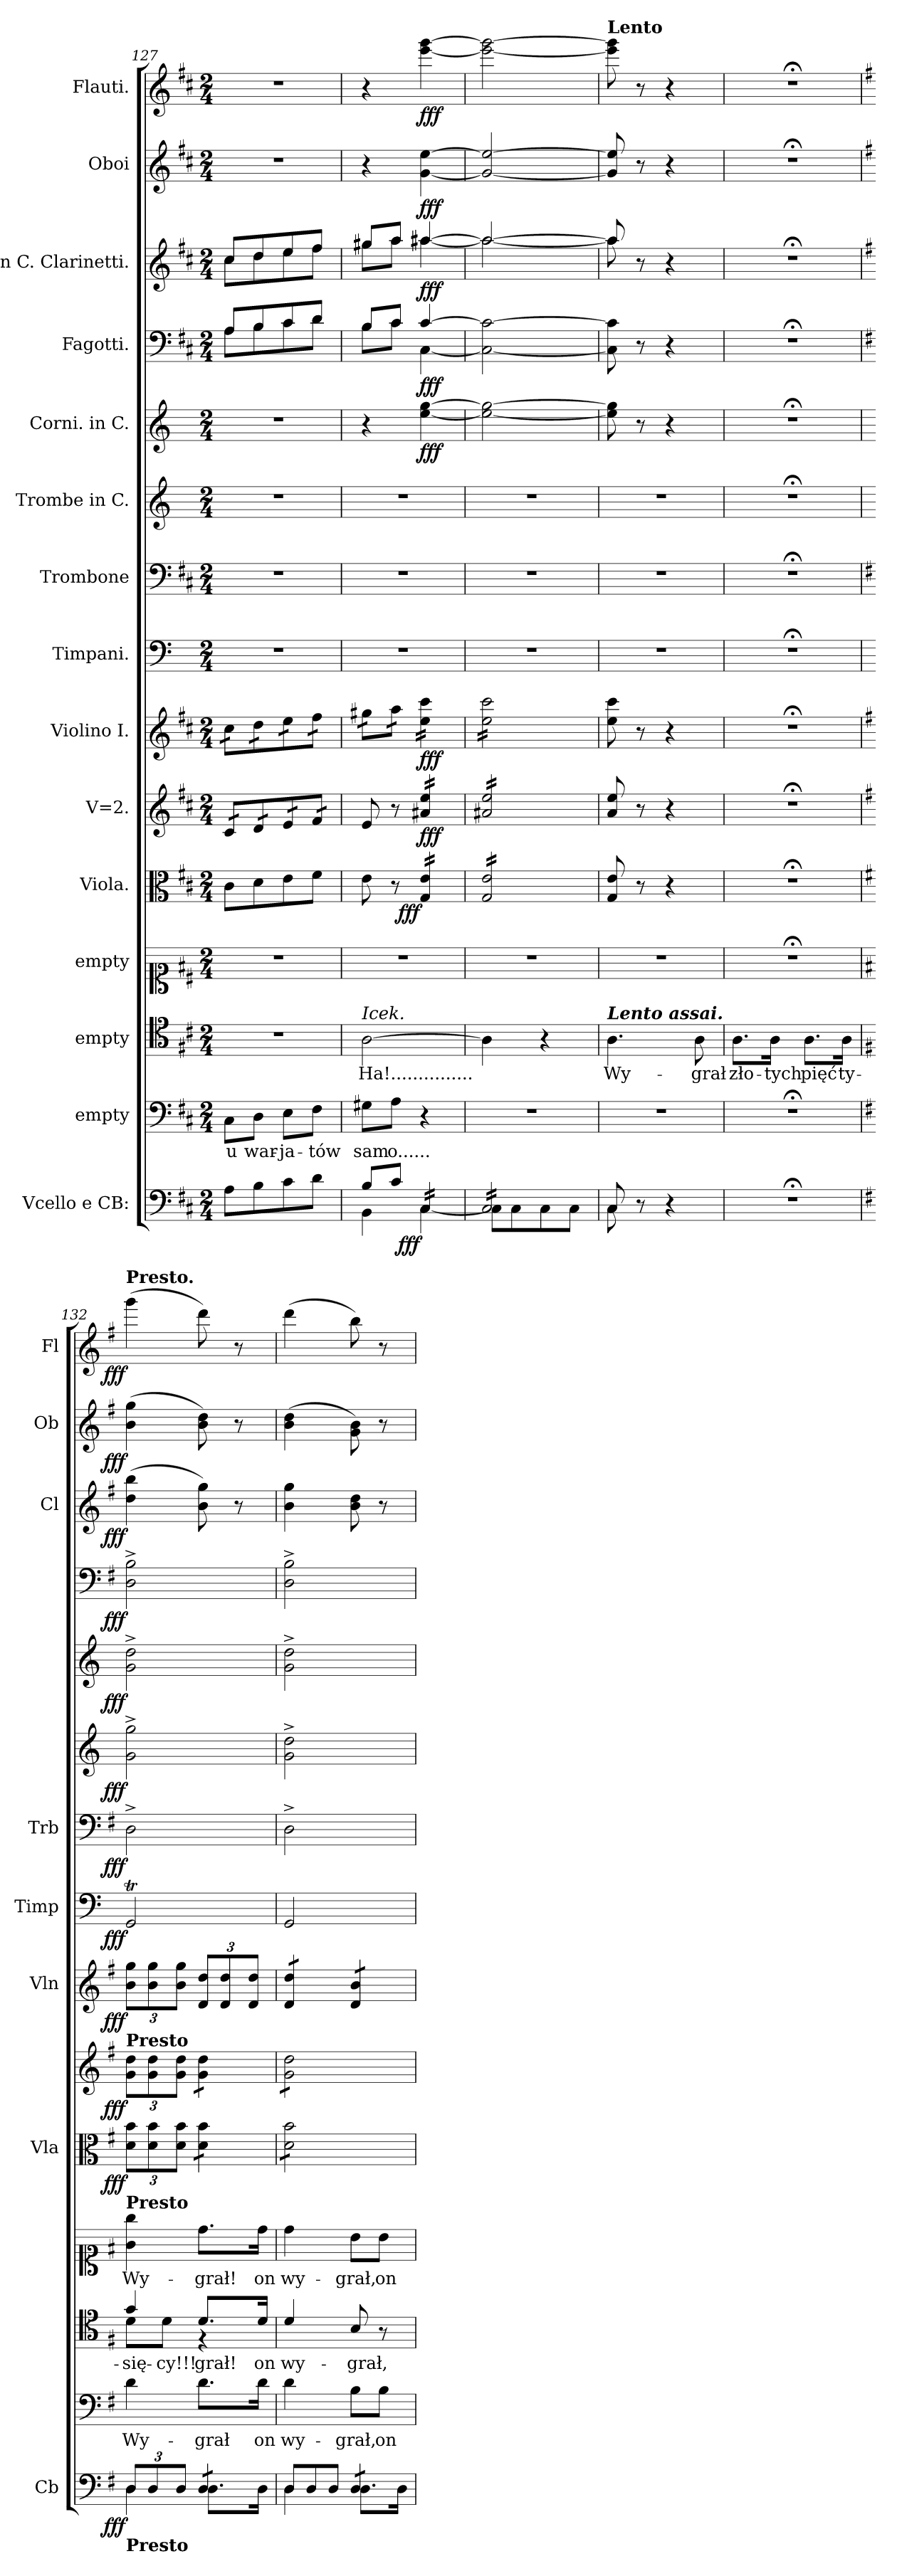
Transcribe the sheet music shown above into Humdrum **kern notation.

**kern	**dynam	**kern	**text	**kern	**text	**kern	**text	**kern	**dynam	**kern	**dynam	**kern	**dynam	**kern	**dynam	**kern	**dynam	**kern	**dynam	**kern	**dynam	**kern	**dynam	**kern	**dynam	**kern	**dynam	**kern	**dynam
*part15	*part15	*part14	*part14	*part13	*part13	*part12	*part12	*part11	*part11	*part10	*part10	*part9	*part9	*part8	*part8	*part7	*part7	*part6	*part6	*part5	*part5	*part4	*part4	*part3	*part3	*part2	*part2	*part1	*part1
*staff15	*staff15	*staff14	*staff14	*staff13	*staff13	*staff12	*staff12	*staff11	*staff11	*staff10	*staff10	*staff9	*staff9	*staff8	*staff8	*staff7	*staff7	*staff6	*staff6	*staff5	*staff5	*staff4	*staff4	*staff3	*staff3	*staff2	*staff2	*staff1	*staff1
*I"Vcello e CB:	*	*I"empty	*	*I"empty	*	*I"empty	*	*I"Viola.	*	*I"V=2.	*	*I"Violino I.	*	*I"Timpani.	*	*I"Trombone	*	*I"Trombe in C.	*	*I"Corni. in C.	*	*I"Fagotti.	*	*I"in C. Clarinetti.	*	*I"Oboi	*	*I"Flauti.	*
*I'Cb	*	*	*	*	*	*	*	*I'Vla	*	*	*	*I'Vln	*	*I'Timp	*	*I'Trb	*	*	*	*	*	*	*	*I'Cl	*	*I'Ob	*	*I'Fl	*
*clefF4	*	*clefF4	*	*clefC4	*	*clefC1	*	*clefC3	*	*clefG2	*	*clefG2	*	*clefF4	*	*clefF4	*	*clefG2	*	*clefG2	*	*clefF4	*	*clefG2	*	*clefG2	*	*clefG2	*
*k[f#c#]	*	*k[f#c#]	*	*k[f#c#]	*	*k[f#c#]	*	*k[f#c#]	*	*k[f#c#]	*	*k[f#c#]	*	*k[]	*	*k[f#c#]	*	*k[]	*	*k[]	*	*k[f#c#]	*	*k[f#c#]	*	*k[f#c#]	*	*k[f#c#]	*
*M2/4	*	*M2/4	*	*M2/4	*	*M2/4	*	*M2/4	*	*M2/4	*	*M2/4	*	*M2/4	*	*M2/4	*	*M2/4	*	*M2/4	*	*M2/4	*	*M2/4	*	*M2/4	*	*M2/4	*
=127	=127	=127	=127	=127	=127	=127	=127	=127	=127	=127	=127	=127	=127	=127	=127	=127	=127	=127	=127	=127	=127	=127	=127	=127	=127	=127	=127	=127	=127
*	*	*	*	*	*	*	*	*	*	*	*	*	*	*	*	*	*	*	*	*	*	*^	*	*^	*	*	*	*	*
*	*	*	*	*	*	*	*	*	*	*tremolo	*	*	*	*	*	*	*	*	*	*	*	*	*	*	*	*	*	*	*	*	*
*	*	*	*	*	*	*	*	*	*	*	*	*tremolo	*	*	*	*	*	*	*	*	*	*	*	*	*	*	*	*	*	*	*
8A\L	.	8C#\L	u	2r	.	2r	.	8c#\L	.	16c#/LL	.	16cc#\LL	.	2r	.	2r	.	2r	.	2r	.	8A/L	8A\L	.	8cc#/L	8cc#\L	.	2r	.	2r	.
.	.	.	.	.	.	.	.	.	.	16c#/	.	16cc#\	.	.	.	.	.	.	.	.	.	.	.	.	.	.	.	.	.	.	.
8B\	.	8D\J	war-	.	.	.	.	8d\	.	16d/	.	16dd\	.	.	.	.	.	.	.	.	.	8B/	8B\	.	8dd/	8dd\	.	.	.	.	.
.	.	.	.	.	.	.	.	.	.	16d/	.	16dd\	.	.	.	.	.	.	.	.	.	.	.	.	.	.	.	.	.	.	.
8c#\	.	8E\L	-ja-	.	.	.	.	8e\	.	16e/	.	16ee\	.	.	.	.	.	.	.	.	.	8c#/	8c#\	.	8ee/	8ee\	.	.	.	.	.
.	.	.	.	.	.	.	.	.	.	16e/	.	16ee\	.	.	.	.	.	.	.	.	.	.	.	.	.	.	.	.	.	.	.
8d\J	.	8F#\J	-tów	.	.	.	.	8f#\J	.	16f#/	.	16ff#\	.	.	.	.	.	.	.	.	.	8d/J	8d\J	.	8ff#/J	8ff#\J	.	.	.	.	.
.	.	.	.	.	.	.	.	.	.	16f#/JJ	.	16ff#\JJ	.	.	.	.	.	.	.	.	.	.	.	.	.	.	.	.	.	.	.
*	*	*	*	*	*	*	*	*	*	*Xtremolo	*	*	*	*	*	*	*	*	*	*	*	*	*	*	*	*	*	*	*	*	*
=128	=128	=128	=128	=128	=128	=128	=128	=128	=128	=128	=128	=128	=128	=128	=128	=128	=128	=128	=128	=128	=128	=128	=128	=128	=128	=128	=128	=128	=128	=128	=128
*^	*	*	*	*	*	*	*	*	*	*	*	*	*	*	*	*	*	*	*	*	*	*	*	*	*	*	*	*	*	*	*
!	!	!	!	!	!LO:TX:a:i:t=Icek.	!	!	!	!	!	!	!	!	!	!	!	!	!	!	!	!	!	!	!	!	!	!	!	!	!	!	!
!	!	!	!	!	!	!LO:LY:i	!	!	!	!	!	!	!	!	!	!	!	!	!	!	!	!	!	!	!	!	!	!	!	!	!	!
8B/L	4BB\	.	8G#X\L	sam	[2A\	Ha!...............	2r	.	8e\	.	8e/	.	16gg#X\LL	.	2r	.	2r	.	2r	.	4r	.	8B/L	8B\L	.	8gg#X/L	8gg#X\L	.	4r	.	4r	.
.	.	.	.	.	.	.	.	.	.	.	.	.	16gg#X\	.	.	.	.	.	.	.	.	.	.	.	.	.	.	.	.	.	.	.
8c#/J	.	.	8A\J	o......	.	.	.	.	8r	.	8r	.	16aa\	.	.	.	.	.	.	.	.	.	8c#/J	8c#\J	.	8aa/J	8aa\J	.	.	.	.	.
.	.	.	.	.	.	.	.	.	.	.	.	.	16aa\JJ	.	.	.	.	.	.	.	.	.	.	.	.	.	.	.	.	.	.	.
!	!	!LO:DY:rj	!	!	!	!	!	!	!	!LO:DY:rj	!	!	!	!	!	!	!	!	!	!	!	!	!	!	!	!	!	!	!	!	!	!
*tremolo	*	*	*	*	*	*	*	*	*	*	*	*	*	*	*	*	*	*	*	*	*	*	*	*	*	*	*	*	*	*	*	*
*	*	*	*	*	*	*	*	*	*tremolo	*	*	*	*	*	*	*	*	*	*	*	*	*	*	*	*	*	*	*	*	*	*	*
*	*	*	*	*	*	*	*	*	*	*	*tremolo	*	*	*	*	*	*	*	*	*	*	*	*	*	*	*	*	*	*	*	*	*
16C#/LL	[4C#\	fff.	4r	.	.	.	.	.	16G/ 16e/LL	fff	16a#X/ 16ee/LL	fff	16ee\ 16ccc#\LL	fff	.	.	.	.	.	.	[4ee\ [4gg\	fff	[4c#/	[4C#\	fff	[4aa#X/	[4aa#X\	fff	[4g\ [4ee\	fff	[4eee\ [4ggg\	fff
16C#/	.	.	.	.	.	.	.	.	16G/ 16e/	.	16a#X/ 16ee/	.	16ee\ 16ccc#\	.	.	.	.	.	.	.	.	.	.	.	.	.	.	.	.	.	.	.
16C#/	.	.	.	.	.	.	.	.	16G/ 16e/	.	16a#X/ 16ee/	.	16ee\ 16ccc#\	.	.	.	.	.	.	.	.	.	.	.	.	.	.	.	.	.	.	.
16C#/JJ	.	.	.	.	.	.	.	.	16G/ 16e/JJ	.	16a#X/ 16ee/JJ	.	16ee\ 16ccc#\JJ	.	.	.	.	.	.	.	.	.	.	.	.	.	.	.	.	.	.	.
*	*	*	*	*	*	*	*	*	*	*	*	*	*	*	*	*	*	*	*	*	*	*	*v	*v	*	*	*	*	*	*	*	*
=129	=129	=129	=129	=129	=129	=129	=129	=129	=129	=129	=129	=129	=129	=129	=129	=129	=129	=129	=129	=129	=129	=129	=129	=129	=129	=129	=129	=129	=129	=129	=129
16C#/LL	8C#\]L	.	2r	.	4A\]	.	2r	.	16G/ 16e/LL	.	16a#X/ 16ee/LL	.	16ee\ 16ccc#\LL	.	2r	.	2r	.	2r	.	2ee_\ 2gg_\	.	2C#_\ 2c#_\	.	2aa#/_	2aa#\_	.	2g_/ 2ee_/	.	2eee_\ 2ggg_\	.
16C#/	.	.	.	.	.	.	.	.	16G/ 16e/	.	16a#X/ 16ee/	.	16ee\ 16ccc#\	.	.	.	.	.	.	.	.	.	.	.	.	.	.	.	.	.	.
16C#/	8C#\	.	.	.	.	.	.	.	16G/ 16e/	.	16a#X/ 16ee/	.	16ee\ 16ccc#\	.	.	.	.	.	.	.	.	.	.	.	.	.	.	.	.	.	.
16C#/	.	.	.	.	.	.	.	.	16G/ 16e/	.	16a#X/ 16ee/	.	16ee\ 16ccc#\	.	.	.	.	.	.	.	.	.	.	.	.	.	.	.	.	.	.
16C#/	8C#\	.	.	.	4r	.	.	.	16G/ 16e/	.	16a#X/ 16ee/	.	16ee\ 16ccc#\	.	.	.	.	.	.	.	.	.	.	.	.	.	.	.	.	.	.
16C#/	.	.	.	.	.	.	.	.	16G/ 16e/	.	16a#X/ 16ee/	.	16ee\ 16ccc#\	.	.	.	.	.	.	.	.	.	.	.	.	.	.	.	.	.	.
16C#/	8C#\J	.	.	.	.	.	.	.	16G/ 16e/	.	16a#X/ 16ee/	.	16ee\ 16ccc#\	.	.	.	.	.	.	.	.	.	.	.	.	.	.	.	.	.	.
16C#/JJ	.	.	.	.	.	.	.	.	16G/ 16e/JJ	.	16a#X/ 16ee/JJ	.	16ee\ 16ccc#\JJ	.	.	.	.	.	.	.	.	.	.	.	.	.	.	.	.	.	.
*	*	*	*	*	*	*	*	*	*	*	*	*	*Xtremolo	*	*	*	*	*	*	*	*	*	*	*	*	*	*	*	*	*	*
*	*	*	*	*	*	*	*	*	*	*	*Xtremolo	*	*	*	*	*	*	*	*	*	*	*	*	*	*	*	*	*	*	*	*
*	*	*	*	*	*	*	*	*	*Xtremolo	*	*	*	*	*	*	*	*	*	*	*	*	*	*	*	*	*	*	*	*	*	*
*Xtremolo	*	*	*	*	*	*	*	*	*	*	*	*	*	*	*	*	*	*	*	*	*	*	*	*	*	*	*	*	*	*	*
=130	=130	=130	=130	=130	=130	=130	=130	=130	=130	=130	=130	=130	=130	=130	=130	=130	=130	=130	=130	=130	=130	=130	=130	=130	=130	=130	=130	=130	=130	=130	=130
!	!	!	!	!	!	!	!	!	!	!	!	!	!	!	!	!	!	!	!	!	!	!	!	!	!	!	!	!	!	!LO:TX:a:B:t=Lento	!
!	!	!	!	!	!LO:TX:a:Bi:t=Lento assai.	!	!	!	!	!	!	!	!	!	!	!	!	!	!	!	!	!	!	!	!	!	!	!	!	!	!
!	!	!	!	!	!	!LO:LY:i	!	!	!	!	!	!	!	!	!	!	!	!	!	!	!	!	!	!	!	!	!	!	!	!	!
8C#/	8C#\	.	2r	.	4.A\	Wy-	2r	.	8G/ 8e/	.	8a/ 8ee/	.	8ee\ 8ccc#\	.	2r	.	2r	.	2r	.	8ee]\ 8gg]\	.	8C#]\ 8c#]\	.	8aa#/]	8aa#\]	.	8g]/ 8ee]/	.	8eee]\ 8ggg]\	.
8r	4.ryy	.	.	.	.	.	.	.	8r	.	8r	.	8r	.	.	.	.	.	.	.	8r	.	8r	.	8r	4.ryy	.	8r	.	8r	.
4r	.	.	.	.	.	.	.	.	4r	.	4r	.	4r	.	.	.	.	.	.	.	4r	.	4r	.	4r	.	.	4r	.	4r	.
!	!	!	!	!	!	!LO:LY:i	!	!	!	!	!	!	!	!	!	!	!	!	!	!	!	!	!	!	!	!	!	!	!	!	!
.	.	.	.	.	8A\	-grał	.	.	.	.	.	.	.	.	.	.	.	.	.	.	.	.	.	.	.	.	.	.	.	.	.
*v	*v	*	*	*	*	*	*	*	*	*	*	*	*	*	*	*	*	*	*	*	*	*	*	*	*v	*v	*	*	*	*	*
=131	=131	=131	=131	=131	=131	=131	=131	=131	=131	=131	=131	=131	=131	=131	=131	=131	=131	=131	=131	=131	=131	=131	=131	=131	=131	=131	=131	=131	=131
!	!	!	!	!	!LO:LY:i	!	!	!	!	!	!	!	!	!	!	!	!	!	!	!	!	!	!	!	!	!	!	!	!
2r;<	.	2r;<	.	8.A\L	zło-	2r;<	.	2r;<	.	2r;<	.	2r;<	.	2r;<	.	2r;<	.	2r;<	.	2r;<	.	2r;<	.	2r;<	.	2r;<	.	2r;<	.
!	!	!	!	!	!LO:LY:i	!	!	!	!	!	!	!	!	!	!	!	!	!	!	!	!	!	!	!	!	!	!	!	!
.	.	.	.	16A\Jk	-tych	.	.	.	.	.	.	.	.	.	.	.	.	.	.	.	.	.	.	.	.	.	.	.	.
!	!	!	!	!	!LO:LY:i	!	!	!	!	!	!	!	!	!	!	!	!	!	!	!	!	!	!	!	!	!	!	!	!
.	.	.	.	8.A\L	pięć	.	.	.	.	.	.	.	.	.	.	.	.	.	.	.	.	.	.	.	.	.	.	.	.
!	!	!	!	!	!LO:LY:i	!	!	!	!	!	!	!	!	!	!	!	!	!	!	!	!	!	!	!	!	!	!	!	!
.	.	.	.	16A\Jk	ty-	.	.	.	.	.	.	.	.	.	.	.	.	.	.	.	.	.	.	.	.	.	.	.	.
=132	=132	=132	=132	=132	=132	=132	=132	=132	=132	=132	=132	=132	=132	=132	=132	=132	=132	=132	=132	=132	=132	=132	=132	=132	=132	=132	=132	=132	=132
*k[f#]	*	*k[f#]	*	*k[f#]	*	*k[f#]	*	*k[f#]	*	*k[f#]	*	*k[f#]	*	*	*	*k[f#]	*	*	*	*	*	*k[f#]	*	*k[f#]	*	*k[f#]	*	*k[f#]	*
*^	*	*	*	*	*	*	*	*	*	*	*	*	*	*	*	*	*	*	*	*	*	*	*	*	*	*	*	*	*
!	!	!	!	!	!	!	!	!	!	!	!	!	!	!	!	!	!	!	!	!	!	!	!	!	!	!	!	!	!LO:TX:a:B:t=Presto.	!
!	!	!	!	!	!	!	!	!	!	!	!LO:TX:a:B:t=Presto	!	!	!	!	!	!	!	!	!	!	!	!	!	!	!	!	!	!	!
!	!	!	!	!	!	!	!LO:TX:a:B:t=Presto	!	!	!	!	!	!	!	!	!	!	!	!	!	!	!	!	!	!	!	!	!	!	!
!	!	!	!	!	!LO:TX:a:i:t=Chór.	!	!	!	!	!	!	!	!	!	!	!	!	!	!	!	!	!	!	!	!	!	!	!	!	!
!LO:TX:b:B:t=Presto	!	!	!	!	!	!	!	!	!	!	!	!	!	!	!	!	!	!	!	!	!	!	!	!	!	!	!	!	!	!
!	!	!LO:DY:rj	!	!	!	!LO:LY:i	!	!	!	!LO:DY:rj	!	!LO:DY:rj	!	!LO:DY:rj	!	!LO:DY:rj	!	!LO:DY:rj	!	!LO:DY:rj	!	!LO:DY:rj	!	!LO:DY:rj	!	!LO:DY:rj	!	!LO:DY:rj	!	!LO:DY:rj
*	*	*	*	*	*^	*	*	*	*	*	*	*	*	*	*	*	*	*	*	*	*	*	*	*	*	*	*	*	*	*
12D/L	4D\	fff	4d\	Wy-	8d\L	4g/	-się-	4g\ 4gg\	Wy-	12d\ 12b\L	fff	12g\ 12dd\L	fff	12b\ 12gg\L	fff	2GGT/	fff	2D^\	fff	2g^\ 2gg^\	fff	2g^\ 2dd^\	fff	2D^\ 2B^\	fff	(4dd\ 4bb\	fff	(4b\ 4gg\	fff	(4ggg\	fff
12D/	.	.	.	.	.	.	.	.	.	12d\ 12b\	.	12g\ 12dd\	.	12b\ 12gg\	.	.	.	.	.	.	.	.	.	.	.	.	.	.	.	.	.
!	!	!	!	!	!	!	!LO:LY:i	!	!	!	!	!	!	!	!	!	!	!	!	!	!	!	!	!	!	!	!	!	!	!	!
.	.	.	.	.	8d\J	.	-cy!!!	.	.	.	.	.	.	.	.	.	.	.	.	.	.	.	.	.	.	.	.	.	.	.	.
12D/J	.	.	.	.	.	.	.	.	.	12d\ 12b\J	.	12g\ 12dd\J	.	12b\ 12gg\J	.	.	.	.	.	.	.	.	.	.	.	.	.	.	.	.	.
!	!	!	!	!	!	!	!	!	!	!	!	!LO:TX:a:color=crimson:t=⚠	!	!	!	!	!	!	!	!	!	!	!	!	!	!	!	!	!	!	!
!	!	!	!	!	!	!	!	!	!	!LO:TX:a:color=crimson:t=⚠	!	!	!	!	!	!	!	!	!	!	!	!	!	!	!	!	!	!	!	!	!
!LO:TX:a:color=crimson:t=⚠	!	!	!	!	!	!	!	!	!	!	!	!	!	!	!	!	!	!	!	!	!	!	!	!	!	!	!	!	!	!	!
!	!	!	!	!	!	!	!LO:LY:i	!	!	!	!	!	!	!	!	!	!	!	!	!	!	!	!	!	!	!	!	!	!	!	!
*tremolo	*	*	*	*	*	*	*	*	*	*	*	*	*	*	*	*	*	*	*	*	*	*	*	*	*	*	*	*	*	*	*
*	*	*	*	*	*	*	*	*	*	*tremolo	*	*	*	*	*	*	*	*	*	*	*	*	*	*	*	*	*	*	*	*	*
*	*	*	*	*	*	*	*	*	*	*	*	*tremolo	*	*	*	*	*	*	*	*	*	*	*	*	*	*	*	*	*	*	*
8D/L	8.D\L	.	8.d\L	-grał	8.d/L	4r	-grał!	8.dd\L	-grał!	8d\ 8b\L	.	8g\ 8dd\L	.	12d/ 12dd/L	.	.	.	.	.	.	.	.	.	.	.	8b\ 8gg\)	.	8b\ 8dd\)	.	8ddd\)	.
.	.	.	.	.	.	.	.	.	.	.	.	.	.	12d/ 12dd/	.	.	.	.	.	.	.	.	.	.	.	.	.	.	.	.	.
8D/J	.	.	.	.	.	.	.	.	.	8d\ 8b\J	.	8g\ 8dd\J	.	.	.	.	.	.	.	.	.	.	.	.	.	8r	.	8r	.	8r	.
*Xtremolo	*	*	*	*	*	*	*	*	*	*	*	*	*	*	*	*	*	*	*	*	*	*	*	*	*	*	*	*	*	*	*
.	.	.	.	.	.	.	.	.	.	.	.	.	.	12d/ 12dd/J	.	.	.	.	.	.	.	.	.	.	.	.	.	.	.	.	.
!	!	!	!	!LO:LY:i	!	!	!LO:LY:i	!	!	!	!	!	!	!	!	!	!	!	!	!	!	!	!	!	!	!	!	!	!	!	!
.	16D\Jk	.	16d\Jk	on	16d/Jk	.	on	16dd\Jk	on	.	.	.	.	.	.	.	.	.	.	.	.	.	.	.	.	.	.	.	.	.	.
*	*	*	*	*	*v	*v	*	*	*	*	*	*	*	*	*	*	*	*	*	*	*	*	*	*	*	*	*	*	*	*	*
=133	=133	=133	=133	=133	=133	=133	=133	=133	=133	=133	=133	=133	=133	=133	=133	=133	=133	=133	=133	=133	=133	=133	=133	=133	=133	=133	=133	=133	=133	=133
*Xtuplet	*	*	*	*	*	*	*	*	*	*	*	*	*	*	*	*	*	*	*	*	*	*	*	*	*	*	*	*	*	*
!	!	!	!	!	!	!	!	!	!	!	!	!	!LO:TX:a:color=crimson:t=⚠	!	!	!	!	!	!	!	!	!	!	!	!	!	!	!	!	!
!	!	!	!	!LO:LY:i	!	!LO:LY:i	!	!	!	!	!	!	!	!	!	!	!	!	!	!	!	!	!	!	!	!	!	!	!	!
*	*	*	*	*	*	*	*	*	*	*	*	*	*tremolo	*	*	*	*	*	*	*	*	*	*	*	*	*	*	*	*	*
12D/L	4D\	.	4d\	wy-	4d/	wy-	4dd\	wy-	8d\ 8b\L	.	8g\ 8dd\L	.	8d/ 8dd/L	.	2GG/	.	2D^\	.	2g^\ 2dd^\	.	2g^\ 2dd^\	.	2D^\ 2B^\	.	4b\ 4gg\	.	(4b\ 4dd\	.	(4ddd\	.
12D/	.	.	.	.	.	.	.	.	.	.	.	.	.	.	.	.	.	.	.	.	.	.	.	.	.	.	.	.	.	.
.	.	.	.	.	.	.	.	.	8d\ 8b\	.	8g\ 8dd\	.	8d/ 8dd/J	.	.	.	.	.	.	.	.	.	.	.	.	.	.	.	.	.
12D/J	.	.	.	.	.	.	.	.	.	.	.	.	.	.	.	.	.	.	.	.	.	.	.	.	.	.	.	.	.	.
!	!	!	!	!LO:LY:i	!	!LO:LY:i	!	!	!	!	!	!	!	!	!	!	!	!	!	!	!	!	!	!	!	!	!	!	!	!
*tremolo	*	*	*	*	*	*	*	*	*	*	*	*	*	*	*	*	*	*	*	*	*	*	*	*	*	*	*	*	*	*
8D/L	8.D\L	.	8B\L	-grał,	8B/	-grał,	8b\L	-grał,	8d\ 8b\	.	8g\ 8dd\	.	8d/ 8b/L	.	.	.	.	.	.	.	.	.	.	.	8b\ 8dd\	.	8g\ 8b\)	.	8bb\)	.
!	!	!	!	!LO:LY:i	!	!	!	!	!	!	!	!	!	!	!	!	!	!	!	!	!	!	!	!	!	!	!	!	!	!
8D/J	.	.	8B\J	on	8r	.	8b\J	on	8d\ 8b\J	.	8g\ 8dd\J	.	8d/ 8b/J	.	.	.	.	.	.	.	.	.	.	.	8r	.	8r	.	8r	.
*	*	*	*	*	*	*	*	*	*	*	*	*	*Xtremolo	*	*	*	*	*	*	*	*	*	*	*	*	*	*	*	*	*
*	*	*	*	*	*	*	*	*	*	*	*Xtremolo	*	*	*	*	*	*	*	*	*	*	*	*	*	*	*	*	*	*	*
*	*	*	*	*	*	*	*	*	*Xtremolo	*	*	*	*	*	*	*	*	*	*	*	*	*	*	*	*	*	*	*	*	*
*Xtremolo	*	*	*	*	*	*	*	*	*	*	*	*	*	*	*	*	*	*	*	*	*	*	*	*	*	*	*	*	*	*
.	16D\Jk	.	.	.	.	.	.	.	.	.	.	.	.	.	.	.	.	.	.	.	.	.	.	.	.	.	.	.	.	.
*v	*v	*	*	*	*	*	*	*	*	*	*	*	*	*	*	*	*	*	*	*	*	*	*	*	*	*	*	*	*	*
=	=	=	=	=	=	=	=	=	=	=	=	=	=	=	=	=	=	=	=	=	=	=	=	=	=	=	=	=	=
*-	*-	*-	*-	*-	*-	*-	*-	*-	*-	*-	*-	*-	*-	*-	*-	*-	*-	*-	*-	*-	*-	*-	*-	*-	*-	*-	*-	*-	*-
